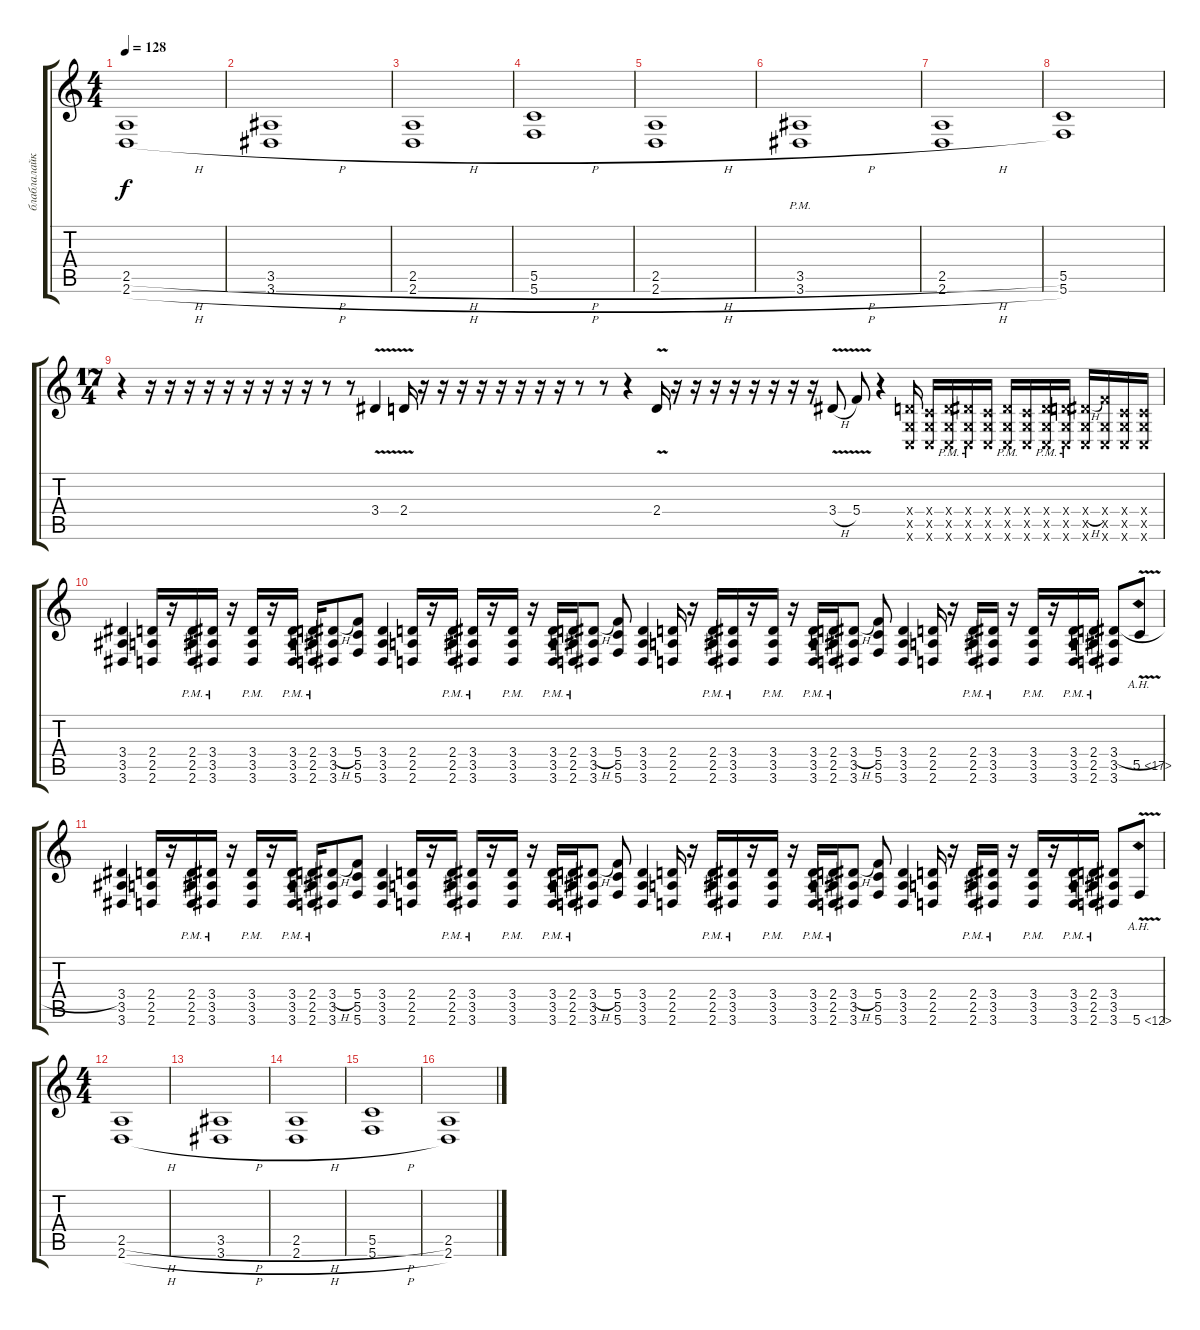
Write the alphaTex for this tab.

\track ("блаблалайка 2 " "блаблалайк") {instrument distortionguitar}
\staff {score tabs}
\tuning (D4 A3 F3 C3 G2 C2) {hide}
\ts (4 4)
\tempo 128
\clef g2
\ks c
(2.5{h} 2.6{h}).1{dy f} |
(3.5{h} 3.6{h}).1 |
(2.5{h} 2.6{h}).1 |
(5.5{h} 5.6{h}).1 |
(2.5{h} 2.6{h}).1 |
(3.5{h pm} 3.6{h pm}).1 |
(2.5{h} 2.6{h}).1 |
(5.5 5.6).1 |
\ts (17 4)
r.4 r.16 r.16 r.16 r.16 r.16 r.16 r.16 r.16 r.16 r.8 r.8 3.4{v}.4 2.4{v}.16 r.16 r.16 r.16 r.16 r.16 r.16 r.16 r.16 r.8 r.8 r.4 2.4{v}.16 r.16 r.16 r.16 r.16 r.16 r.16 r.16 r.16 3.4{v h}.8 5.4{v}.8 r.4 (2.4{x} 0.5{x} 0.6{x}).16 (0.4{x} 0.5{x} 0.6{x}).16 (2.4{pm x} 0.5{x} 0.6{x}).16 (3.4{pm x} 0.5{x} 0.6{x}).16 (0.4{x} 0.5{x} 0.6{x}).16 (3.4{pm x} 0.5{x} 0.6{x}).16 (0.4{x} 0.5{x} 0.6{x}).16 (3.4{pm x} 0.5{x} 0.6{x}).16 (2.4{pm x} 0.5{x} 0.6{x}).16 (3.4{h x} 0.5{x} 0.6{x}).16 (5.4{x} 0.5{x} 0.6{x}).16 (0.4{x} 0.5{x} 0.6{x}).16 (0.4{x} 0.5{x} 0.6{x}).16 |
(3.4 3.5 3.6).4 (2.4 2.5 2.6).16 r.16 (2.4{pm} 2.5 2.6).16 (3.4{pm} 3.5 3.6).16 r.16 (3.4{pm} 3.5 3.6).16 r.16 (3.4{pm} 3.5 3.6).16 (2.4{pm} 2.5 2.6).16 (3.4{h} 3.5 3.6).8 (5.4 5.5 5.6).8 (3.4 3.5 3.6).4 (2.4 2.5 2.6).16 r.16 (2.4{pm} 2.5 2.6).16 (3.4{pm} 3.5 3.6).16 r.16 (3.4{pm} 3.5 3.6).16 r.16 (3.4{pm} 3.5 3.6).16 (2.4{pm} 2.5 2.6).16 (3.4{h} 3.5 3.6).8 (5.4 5.5 5.6).8 (3.4 3.5 3.6).4 (2.4 2.5 2.6).16 r.16 (2.4{pm} 2.5 2.6).16 (3.4{pm} 3.5 3.6).16 r.16 (3.4{pm} 3.5 3.6).16 r.16 (3.4{pm} 3.5 3.6).16 (2.4{pm} 2.5 2.6).16 (3.4{h} 3.5 3.6).8 (5.4 5.5 5.6).8 (3.4 3.5 3.6).4 (2.4 2.5 2.6).16 r.16 (2.4{pm} 2.5 2.6).16 (3.4{pm} 3.5 3.6).16 r.16 (3.4{pm} 3.5 3.6).16 r.16 (3.4{pm} 3.5 3.6).16 (2.4{pm} 2.5 2.6).16 (3.4{h} 3.5 3.6).8 5.5{ah 12 v}.8 |
(3.4 3.5 3.6).4 (2.4 2.5 2.6).16 r.16 (2.4{pm} 2.5 2.6).16 (3.4{pm} 3.5 3.6).16 r.16 (3.4{pm} 3.5 3.6).16 r.16 (3.4{pm} 3.5 3.6).16 (2.4{pm} 2.5 2.6).16 (3.4{h} 3.5 3.6).8 (5.4 5.5 5.6).8 (3.4 3.5 3.6).4 (2.4 2.5 2.6).16 r.16 (2.4{pm} 2.5 2.6).16 (3.4{pm} 3.5 3.6).16 r.16 (3.4{pm} 3.5 3.6).16 r.16 (3.4{pm} 3.5 3.6).16 (2.4{pm} 2.5 2.6).16 (3.4{h} 3.5 3.6).8 (5.4 5.5 5.6).8 (3.4 3.5 3.6).4 (2.4 2.5 2.6).16 r.16 (2.4{pm} 2.5 2.6).16 (3.4{pm} 3.5 3.6).16 r.16 (3.4{pm} 3.5 3.6).16 r.16 (3.4{pm} 3.5 3.6).16 (2.4{pm} 2.5 2.6).16 (3.4{h} 3.5 3.6).8 (5.4 5.5 5.6).8 (3.4 3.5 3.6).4 (2.4 2.5 2.6).16 r.16 (2.4{pm} 2.5 2.6).16 (3.4{pm} 3.5 3.6).16 r.16 (3.4{pm} 3.5 3.6).16 r.16 (3.4{pm} 3.5 3.6).16 (2.4{pm} 2.5 2.6).16 (3.4 3.5 3.6).8 5.6{ah 7 v}.8 |
\ts (4 4)
(2.5{h} 2.6{h}).1 |
(3.5{h} 3.6{h}).1 |
(2.5{h} 2.6{h}).1 |
(5.5{h} 5.6{h}).1 |
(2.5{h} 2.6{h}).1
